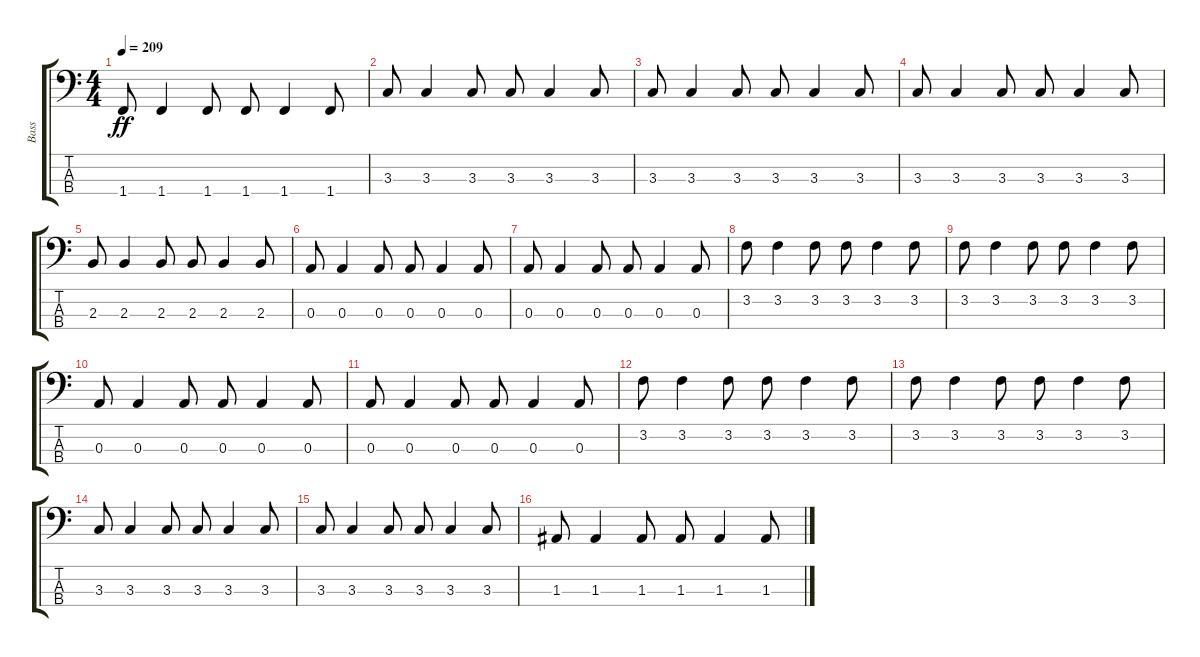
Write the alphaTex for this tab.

\track ("Bass" "Bass") {instrument electricbasspick}
\staff {score tabs}
\tuning (G2 D2 A1 E1) {hide}
\ts (4 4)
\tempo 209
\clef f4
\ks c
1.4.8{dy ff} 1.4.4 1.4.8 1.4.8 1.4.4 1.4.8 |
3.3.8 3.3.4 3.3.8 3.3.8 3.3.4 3.3.8 |
3.3.8 3.3.4 3.3.8 3.3.8 3.3.4 3.3.8 |
3.3.8 3.3.4 3.3.8 3.3.8 3.3.4 3.3.8 |
2.3.8 2.3.4 2.3.8 2.3.8 2.3.4 2.3.8 |
0.3.8 0.3.4 0.3.8 0.3.8 0.3.4 0.3.8 |
0.3.8 0.3.4 0.3.8 0.3.8 0.3.4 0.3.8 |
3.2.8 3.2.4 3.2.8 3.2.8 3.2.4 3.2.8 |
3.2.8 3.2.4 3.2.8 3.2.8 3.2.4 3.2.8 |
0.3.8 0.3.4 0.3.8 0.3.8 0.3.4 0.3.8 |
0.3.8 0.3.4 0.3.8 0.3.8 0.3.4 0.3.8 |
3.2.8 3.2.4 3.2.8 3.2.8 3.2.4 3.2.8 |
3.2.8 3.2.4 3.2.8 3.2.8 3.2.4 3.2.8 |
3.3.8 3.3.4 3.3.8 3.3.8 3.3.4 3.3.8 |
3.3.8 3.3.4 3.3.8 3.3.8 3.3.4 3.3.8 |
1.3.8 1.3.4 1.3.8 1.3.8 1.3.4 1.3.8
